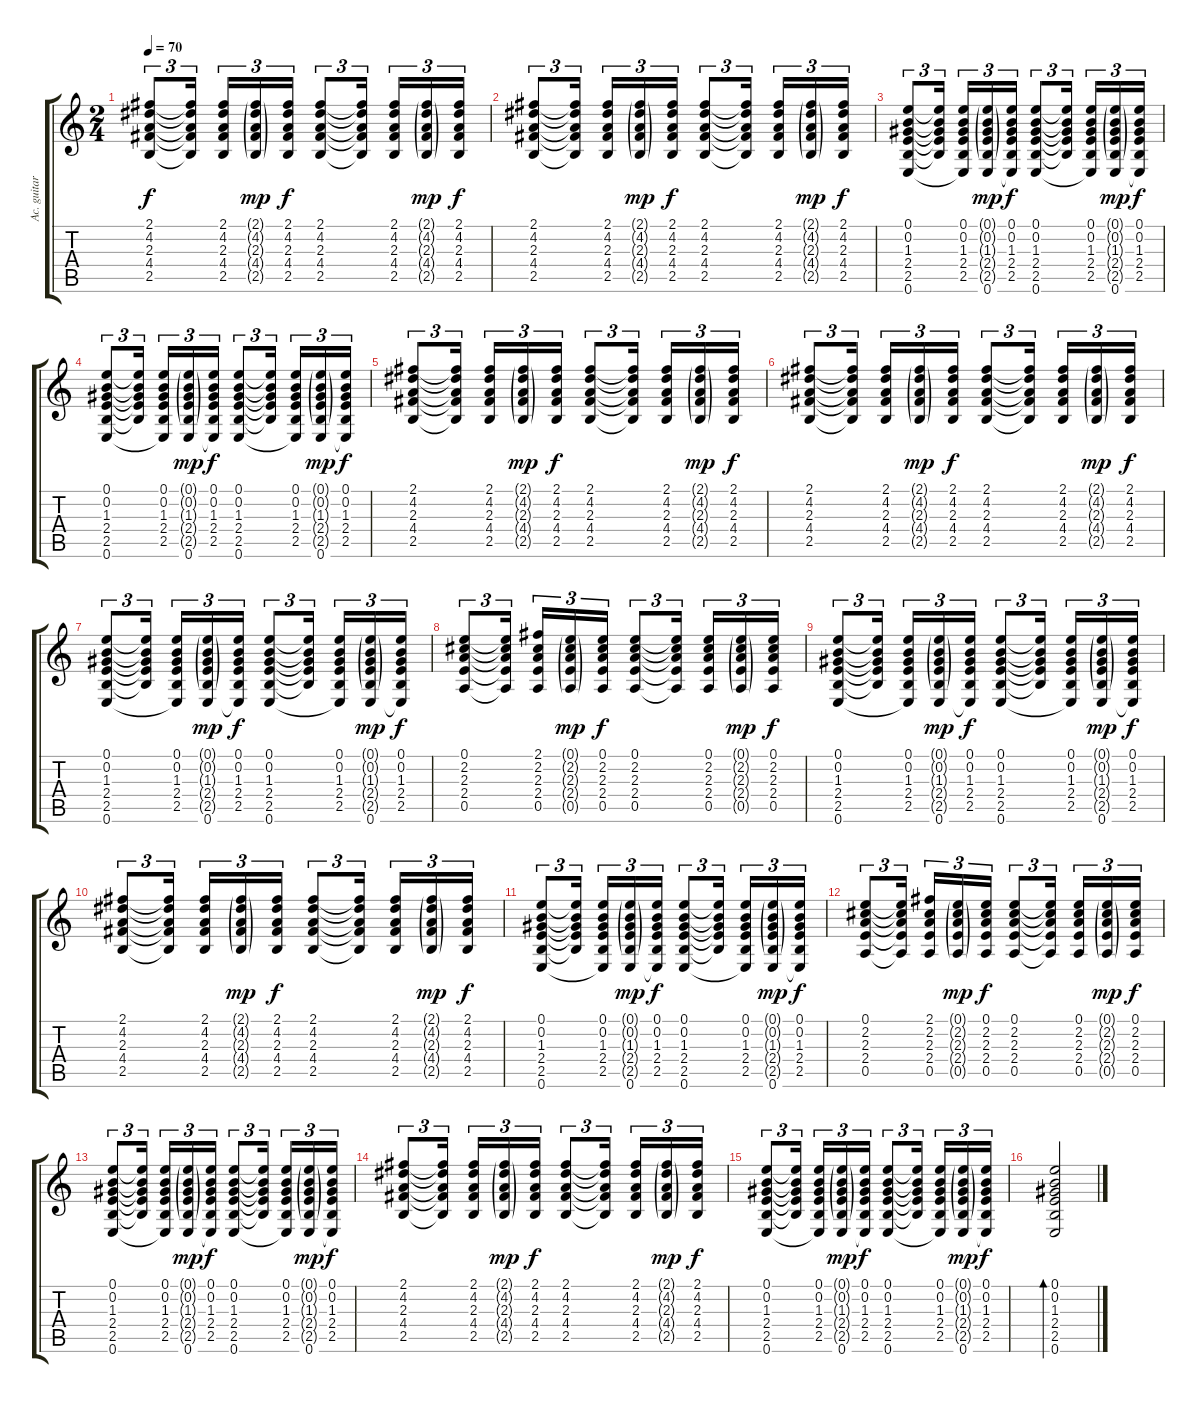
\track ("Ac. guitar (Ак. гитара)" "Ac. guitar") {instrument acousticguitarsteel}
\staff {score tabs}
\tuning (E4 B3 G3 D3 A2 E2) {hide}
\ts (2 4)
\tempo 70
\clef g2
\ks c
(2.1 4.2 2.3 4.4 2.5).8{tu (3 2) dy f} (2.1{t} 4.2{t} 2.3{t} 4.4{t} 2.5{t}).16{tu (3 2)} (2.1 4.2 2.3 4.4 2.5).16{tu (3 2)} (2.1{g} 4.2{g} 2.3{g} 4.4{g} 2.5{g}).16{tu (3 2) dy mp} (2.1 4.2 2.3 4.4 2.5).16{tu (3 2) dy f} (2.1 4.2 2.3 4.4 2.5).8{tu (3 2)} (2.1{t} 4.2{t} 2.3{t} 4.4{t} 2.5{t}).16{tu (3 2)} (2.1 4.2 2.3 4.4 2.5).16{tu (3 2)} (2.1{g} 4.2{g} 2.3{g} 4.4{g} 2.5{g}).16{tu (3 2) dy mp} (2.1 4.2 2.3 4.4 2.5).16{tu (3 2) dy f} |
(2.1 4.2 2.3 4.4 2.5).8{tu (3 2)} (2.1{t} 4.2{t} 2.3{t} 4.4{t} 2.5{t}).16{tu (3 2)} (2.1 4.2 2.3 4.4 2.5).16{tu (3 2)} (2.1{g} 4.2{g} 2.3{g} 4.4{g} 2.5{g}).16{tu (3 2) dy mp} (2.1 4.2 2.3 4.4 2.5).16{tu (3 2) dy f} (2.1 4.2 2.3 4.4 2.5).8{tu (3 2)} (2.1{t} 4.2{t} 2.3{t} 4.4{t} 2.5{t}).16{tu (3 2)} (2.1 4.2 2.3 4.4 2.5).16{tu (3 2)} (2.1{g} 4.2{g} 2.3{g} 4.4{g} 2.5{g}).16{tu (3 2) dy mp} (2.1 4.2 2.3 4.4 2.5).16{tu (3 2) dy f} |
(0.1 0.2 1.3 2.4 2.5 0.6).8{tu (3 2)} (0.1{t} 0.2{t} 1.3{t} 2.4{t} 2.5{t}).16{tu (3 2)} (0.1 0.2 1.3 2.4 2.5 0.6{t}).16{tu (3 2)} (0.1{g} 0.2{g} 1.3{g} 2.4{g} 2.5{g} 0.6).16{tu (3 2) dy mp} (0.1 0.2 1.3 2.4 2.5 0.6{t}).16{tu (3 2) dy f} (0.1 0.2 1.3 2.4 2.5 0.6).8{tu (3 2)} (0.1{t} 0.2{t} 1.3{t} 2.4{t} 2.5{t}).16{tu (3 2)} (0.1 0.2 1.3 2.4 2.5 0.6{t}).16{tu (3 2)} (0.1{g} 0.2{g} 1.3{g} 2.4{g} 2.5{g} 0.6).16{tu (3 2) dy mp} (0.1 0.2 1.3 2.4 2.5 0.6{t}).16{tu (3 2) dy f} |
(0.1 0.2 1.3 2.4 2.5 0.6).8{tu (3 2)} (0.1{t} 0.2{t} 1.3{t} 2.4{t} 2.5{t}).16{tu (3 2)} (0.1 0.2 1.3 2.4 2.5 0.6{t}).16{tu (3 2)} (0.1{g} 0.2{g} 1.3{g} 2.4{g} 2.5{g} 0.6).16{tu (3 2) dy mp} (0.1 0.2 1.3 2.4 2.5 0.6{t}).16{tu (3 2) dy f} (0.1 0.2 1.3 2.4 2.5 0.6).8{tu (3 2)} (0.1{t} 0.2{t} 1.3{t} 2.4{t} 2.5{t}).16{tu (3 2)} (0.1 0.2 1.3 2.4 2.5 0.6{t}).16{tu (3 2)} (0.1{g} 0.2{g} 1.3{g} 2.4{g} 2.5{g} 0.6).16{tu (3 2) dy mp} (0.1 0.2 1.3 2.4 2.5 0.6{t}).16{tu (3 2) dy f} |
(2.1 4.2 2.3 4.4 2.5).8{tu (3 2)} (2.1{t} 4.2{t} 2.3{t} 4.4{t} 2.5{t}).16{tu (3 2)} (2.1 4.2 2.3 4.4 2.5).16{tu (3 2)} (2.1{g} 4.2{g} 2.3{g} 4.4{g} 2.5{g}).16{tu (3 2) dy mp} (2.1 4.2 2.3 4.4 2.5).16{tu (3 2) dy f} (2.1 4.2 2.3 4.4 2.5).8{tu (3 2)} (2.1{t} 4.2{t} 2.3{t} 4.4{t} 2.5{t}).16{tu (3 2)} (2.1 4.2 2.3 4.4 2.5).16{tu (3 2)} (2.1{g} 4.2{g} 2.3{g} 4.4{g} 2.5{g}).16{tu (3 2) dy mp} (2.1 4.2 2.3 4.4 2.5).16{tu (3 2) dy f} |
(2.1 4.2 2.3 4.4 2.5).8{tu (3 2)} (2.1{t} 4.2{t} 2.3{t} 4.4{t} 2.5{t}).16{tu (3 2)} (2.1 4.2 2.3 4.4 2.5).16{tu (3 2)} (2.1{g} 4.2{g} 2.3{g} 4.4{g} 2.5{g}).16{tu (3 2) dy mp} (2.1 4.2 2.3 4.4 2.5).16{tu (3 2) dy f} (2.1 4.2 2.3 4.4 2.5).8{tu (3 2)} (2.1{t} 4.2{t} 2.3{t} 4.4{t} 2.5{t}).16{tu (3 2)} (2.1 4.2 2.3 4.4 2.5).16{tu (3 2)} (2.1{g} 4.2{g} 2.3{g} 4.4{g} 2.5{g}).16{tu (3 2) dy mp} (2.1 4.2 2.3 4.4 2.5).16{tu (3 2) dy f} |
(0.1 0.2 1.3 2.4 2.5 0.6).8{tu (3 2)} (0.1{t} 0.2{t} 1.3{t} 2.4{t} 2.5{t}).16{tu (3 2)} (0.1 0.2 1.3 2.4 2.5 0.6{t}).16{tu (3 2)} (0.1{g} 0.2{g} 1.3{g} 2.4{g} 2.5{g} 0.6).16{tu (3 2) dy mp} (0.1 0.2 1.3 2.4 2.5 0.6{t}).16{tu (3 2) dy f} (0.1 0.2 1.3 2.4 2.5 0.6).8{tu (3 2)} (0.1{t} 0.2{t} 1.3{t} 2.4{t} 2.5{t}).16{tu (3 2)} (0.1 0.2 1.3 2.4 2.5 0.6{t}).16{tu (3 2)} (0.1{g} 0.2{g} 1.3{g} 2.4{g} 2.5{g} 0.6).16{tu (3 2) dy mp} (0.1 0.2 1.3 2.4 2.5 0.6{t}).16{tu (3 2) dy f} |
(0.1 2.2 2.3 2.4 0.5).8{tu (3 2)} (0.1{t} 2.2{t} 2.3{t} 2.4{t} 0.5{t}).16{tu (3 2)} (2.1 2.2 2.3 2.4 0.5).16{tu (3 2)} (0.1{g} 2.2{g} 2.3{g} 2.4{g} 0.5{g}).16{tu (3 2) dy mp} (0.1 2.2 2.3 2.4 0.5).16{tu (3 2) dy f} (0.1 2.2 2.3 2.4 0.5).8{tu (3 2)} (0.1{t} 2.2{t} 2.3{t} 2.4{t} 0.5{t}).16{tu (3 2)} (0.1 2.2 2.3 2.4 0.5).16{tu (3 2)} (0.1{g} 2.2{g} 2.3{g} 2.4{g} 0.5{g}).16{tu (3 2) dy mp} (0.1 2.2 2.3 2.4 0.5).16{tu (3 2) dy f} |
(0.1 0.2 1.3 2.4 2.5 0.6).8{tu (3 2)} (0.1{t} 0.2{t} 1.3{t} 2.4{t} 2.5{t}).16{tu (3 2)} (0.1 0.2 1.3 2.4 2.5 0.6{t}).16{tu (3 2)} (0.1{g} 0.2{g} 1.3{g} 2.4{g} 2.5{g} 0.6).16{tu (3 2) dy mp} (0.1 0.2 1.3 2.4 2.5 0.6{t}).16{tu (3 2) dy f} (0.1 0.2 1.3 2.4 2.5 0.6).8{tu (3 2)} (0.1{t} 0.2{t} 1.3{t} 2.4{t} 2.5{t}).16{tu (3 2)} (0.1 0.2 1.3 2.4 2.5 0.6{t}).16{tu (3 2)} (0.1{g} 0.2{g} 1.3{g} 2.4{g} 2.5{g} 0.6).16{tu (3 2) dy mp} (0.1 0.2 1.3 2.4 2.5 0.6{t}).16{tu (3 2) dy f} |
(2.1 4.2 2.3 4.4 2.5).8{tu (3 2)} (2.1{t} 4.2{t} 2.3{t} 4.4{t} 2.5{t}).16{tu (3 2)} (2.1 4.2 2.3 4.4 2.5).16{tu (3 2)} (2.1{g} 4.2{g} 2.3{g} 4.4{g} 2.5{g}).16{tu (3 2) dy mp} (2.1 4.2 2.3 4.4 2.5).16{tu (3 2) dy f} (2.1 4.2 2.3 4.4 2.5).8{tu (3 2)} (2.1{t} 4.2{t} 2.3{t} 4.4{t} 2.5{t}).16{tu (3 2)} (2.1 4.2 2.3 4.4 2.5).16{tu (3 2)} (2.1{g} 4.2{g} 2.3{g} 4.4{g} 2.5{g}).16{tu (3 2) dy mp} (2.1 4.2 2.3 4.4 2.5).16{tu (3 2) dy f} |
(0.1 0.2 1.3 2.4 2.5 0.6).8{tu (3 2)} (0.1{t} 0.2{t} 1.3{t} 2.4{t} 2.5{t}).16{tu (3 2)} (0.1 0.2 1.3 2.4 2.5 0.6{t}).16{tu (3 2)} (0.1{g} 0.2{g} 1.3{g} 2.4{g} 2.5{g} 0.6).16{tu (3 2) dy mp} (0.1 0.2 1.3 2.4 2.5 0.6{t}).16{tu (3 2) dy f} (0.1 0.2 1.3 2.4 2.5 0.6).8{tu (3 2)} (0.1{t} 0.2{t} 1.3{t} 2.4{t} 2.5{t}).16{tu (3 2)} (0.1 0.2 1.3 2.4 2.5 0.6{t}).16{tu (3 2)} (0.1{g} 0.2{g} 1.3{g} 2.4{g} 2.5{g} 0.6).16{tu (3 2) dy mp} (0.1 0.2 1.3 2.4 2.5 0.6{t}).16{tu (3 2) dy f} |
(0.1 2.2 2.3 2.4 0.5).8{tu (3 2)} (0.1{t} 2.2{t} 2.3{t} 2.4{t} 0.5{t}).16{tu (3 2)} (2.1 2.2 2.3 2.4 0.5).16{tu (3 2)} (0.1{g} 2.2{g} 2.3{g} 2.4{g} 0.5{g}).16{tu (3 2) dy mp} (0.1 2.2 2.3 2.4 0.5).16{tu (3 2) dy f} (0.1 2.2 2.3 2.4 0.5).8{tu (3 2)} (0.1{t} 2.2{t} 2.3{t} 2.4{t} 0.5{t}).16{tu (3 2)} (0.1 2.2 2.3 2.4 0.5).16{tu (3 2)} (0.1{g} 2.2{g} 2.3{g} 2.4{g} 0.5{g}).16{tu (3 2) dy mp} (0.1 2.2 2.3 2.4 0.5).16{tu (3 2) dy f} |
(0.1 0.2 1.3 2.4 2.5 0.6).8{tu (3 2)} (0.1{t} 0.2{t} 1.3{t} 2.4{t} 2.5{t}).16{tu (3 2)} (0.1 0.2 1.3 2.4 2.5 0.6{t}).16{tu (3 2)} (0.1{g} 0.2{g} 1.3{g} 2.4{g} 2.5{g} 0.6).16{tu (3 2) dy mp} (0.1 0.2 1.3 2.4 2.5 0.6{t}).16{tu (3 2) dy f} (0.1 0.2 1.3 2.4 2.5 0.6).8{tu (3 2)} (0.1{t} 0.2{t} 1.3{t} 2.4{t} 2.5{t}).16{tu (3 2)} (0.1 0.2 1.3 2.4 2.5 0.6{t}).16{tu (3 2)} (0.1{g} 0.2{g} 1.3{g} 2.4{g} 2.5{g} 0.6).16{tu (3 2) dy mp} (0.1 0.2 1.3 2.4 2.5 0.6{t}).16{tu (3 2) dy f} |
(2.1 4.2 2.3 4.4 2.5).8{tu (3 2)} (2.1{t} 4.2{t} 2.3{t} 4.4{t} 2.5{t}).16{tu (3 2)} (2.1 4.2 2.3 4.4 2.5).16{tu (3 2)} (2.1{g} 4.2{g} 2.3{g} 4.4{g} 2.5{g}).16{tu (3 2) dy mp} (2.1 4.2 2.3 4.4 2.5).16{tu (3 2) dy f} (2.1 4.2 2.3 4.4 2.5).8{tu (3 2)} (2.1{t} 4.2{t} 2.3{t} 4.4{t} 2.5{t}).16{tu (3 2)} (2.1 4.2 2.3 4.4 2.5).16{tu (3 2)} (2.1{g} 4.2{g} 2.3{g} 4.4{g} 2.5{g}).16{tu (3 2) dy mp} (2.1 4.2 2.3 4.4 2.5).16{tu (3 2) dy f} |
(0.1 0.2 1.3 2.4 2.5 0.6).8{tu (3 2)} (0.1{t} 0.2{t} 1.3{t} 2.4{t} 2.5{t}).16{tu (3 2)} (0.1 0.2 1.3 2.4 2.5 0.6{t}).16{tu (3 2)} (0.1{g} 0.2{g} 1.3{g} 2.4{g} 2.5{g} 0.6).16{tu (3 2) dy mp} (0.1 0.2 1.3 2.4 2.5 0.6{t}).16{tu (3 2) dy f} (0.1 0.2 1.3 2.4 2.5 0.6).8{tu (3 2)} (0.1{t} 0.2{t} 1.3{t} 2.4{t} 2.5{t}).16{tu (3 2)} (0.1 0.2 1.3 2.4 2.5 0.6{t}).16{tu (3 2)} (0.1{g} 0.2{g} 1.3{g} 2.4{g} 2.5{g} 0.6).16{tu (3 2) dy mp} (0.1 0.2 1.3 2.4 2.5 0.6{t}).16{tu (3 2) dy f} |
(0.1 0.2 1.3 2.4 2.5 0.6).2{bd 240}
